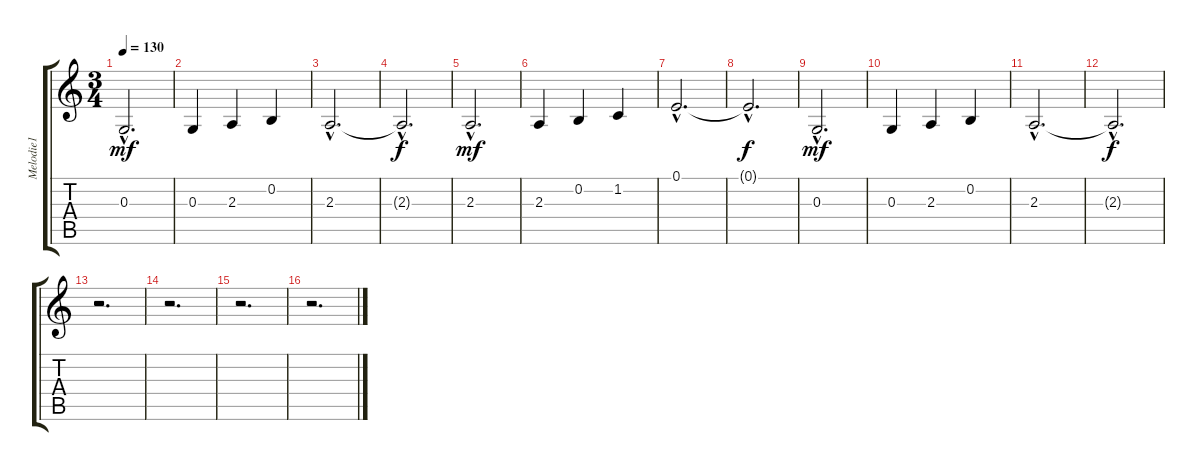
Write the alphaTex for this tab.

\track ("Melodie1" "Melodie1") {instrument stringensemble1}
\staff {score tabs}
\tuning (E4 B3 G3 D3 A2 E2) {hide}
\ts (3 4)
\tempo 130
\clef g2
\ks c
0.3{hac}.2{d dy mf} |
0.3.4 2.3.4 0.2.4 |
2.3{hac}.2{d} |
2.3{hac t}.2{d dy f} |
2.3{hac}.2{d dy mf} |
2.3.4 0.2.4 1.2.4 |
0.1{hac}.2{d} |
0.1{hac t}.2{d dy f} |
0.3{hac}.2{d dy mf} |
0.3.4 2.3.4 0.2.4 |
2.3{hac}.2{d} |
2.3{hac t}.2{d dy f} |
r.2{d} |
r.2{d} |
r.2{d} |
r.2{d}
